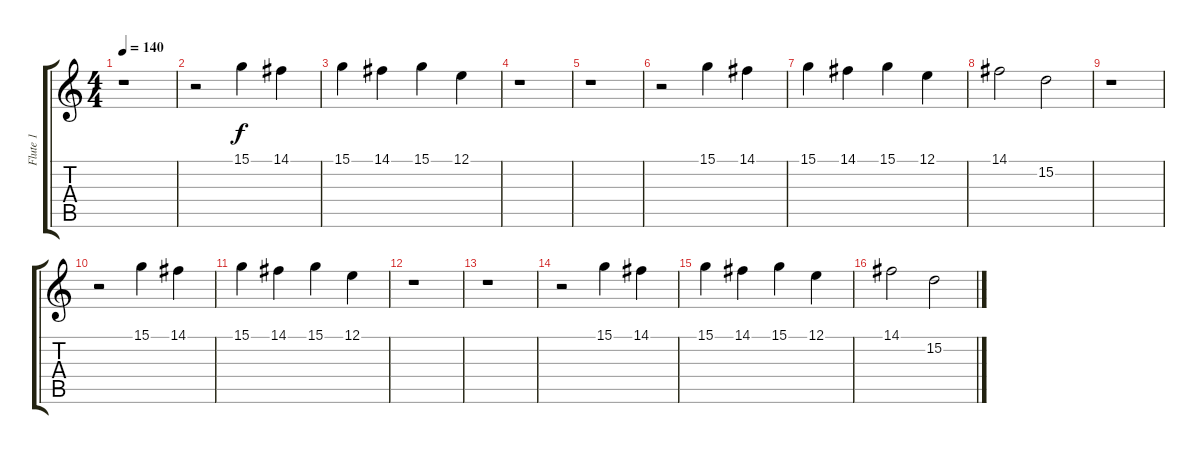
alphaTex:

\track ("Flute 1" "Flute 1") {instrument flute}
\staff {score tabs}
\tuning (E4 B3 G3 D3 A2 E2) {hide}
\ts (4 4)
\tempo 140
\clef g2
\ks c
r.1{dy f} |
r.2 15.1.4 14.1.4 |
15.1.4 14.1.4 15.1.4 12.1.4 |
r.1 |
r.1 |
r.2 15.1.4 14.1.4 |
15.1.4 14.1.4 15.1.4 12.1.4 |
14.1.2 15.2.2 |
r.1 |
r.2 15.1.4 14.1.4 |
15.1.4 14.1.4 15.1.4 12.1.4 |
r.1 |
r.1 |
r.2 15.1.4 14.1.4 |
15.1.4 14.1.4 15.1.4 12.1.4 |
14.1.2 15.2.2
